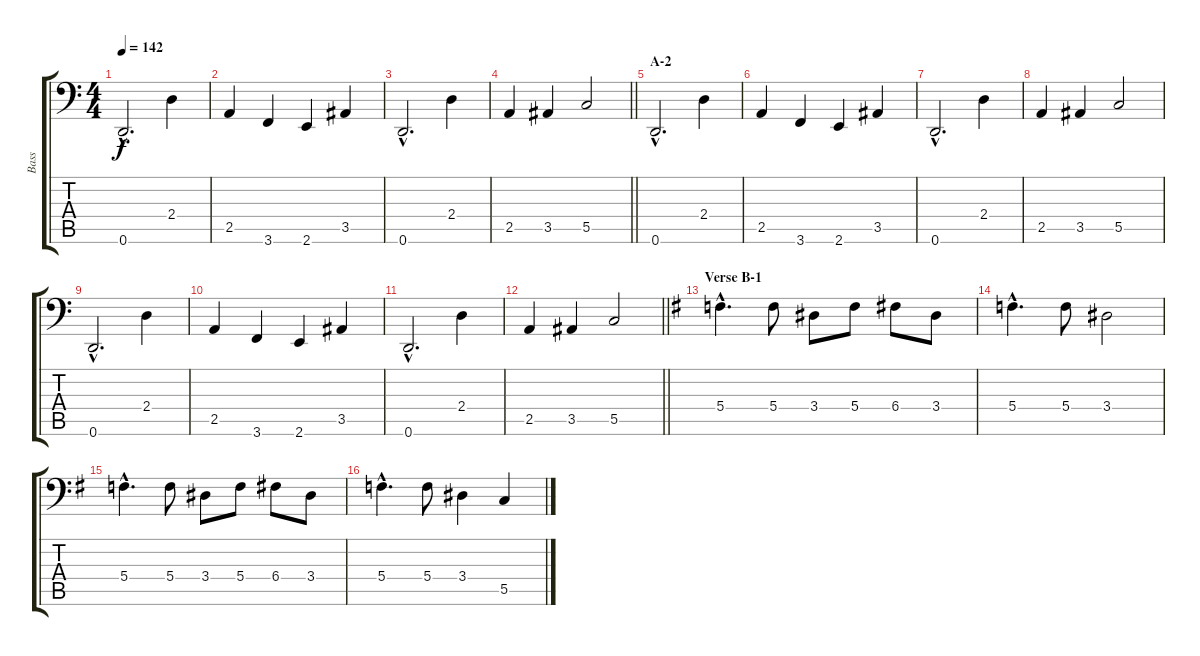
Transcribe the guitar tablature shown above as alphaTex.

\track ("Bass" "Bass") {instrument electricbasspick}
\staff {score tabs}
\tuning (D3 A2 F2 C2 G1 D1) {hide}
\ts (4 4)
\tempo 142
\clef f4
\ks c
0.6{hac}.2{d dy f} 2.4.4 |
2.5.4 3.6.4 2.6.4 3.5.4 |
0.6{hac}.2{d} 2.4.4 |
\barLineRight lightlight
2.5.4 3.5.4 5.5.2 |
\section ("" "A-2")
0.6{hac}.2{d} 2.4.4 |
2.5.4 3.6.4 2.6.4 3.5.4 |
0.6{hac}.2{d} 2.4.4 |
2.5.4 3.5.4 5.5.2 |
0.6{hac}.2{d} 2.4.4 |
2.5.4 3.6.4 2.6.4 3.5.4 |
0.6{hac}.2{d} 2.4.4 |
\barLineRight lightlight
2.5.4 3.5.4 5.5.2 |
\section ("" "Verse B-1")
\ks g
5.4{hac}.4{d} 5.4.8 3.4.8 5.4.8 6.4.8 3.4.8 |
5.4{hac}.4{d} 5.4.8 3.4.2 |
5.4{hac}.4{d} 5.4.8 3.4.8 5.4.8 6.4.8 3.4.8 |
5.4{hac}.4{d} 5.4.8 3.4.4 5.5.4
